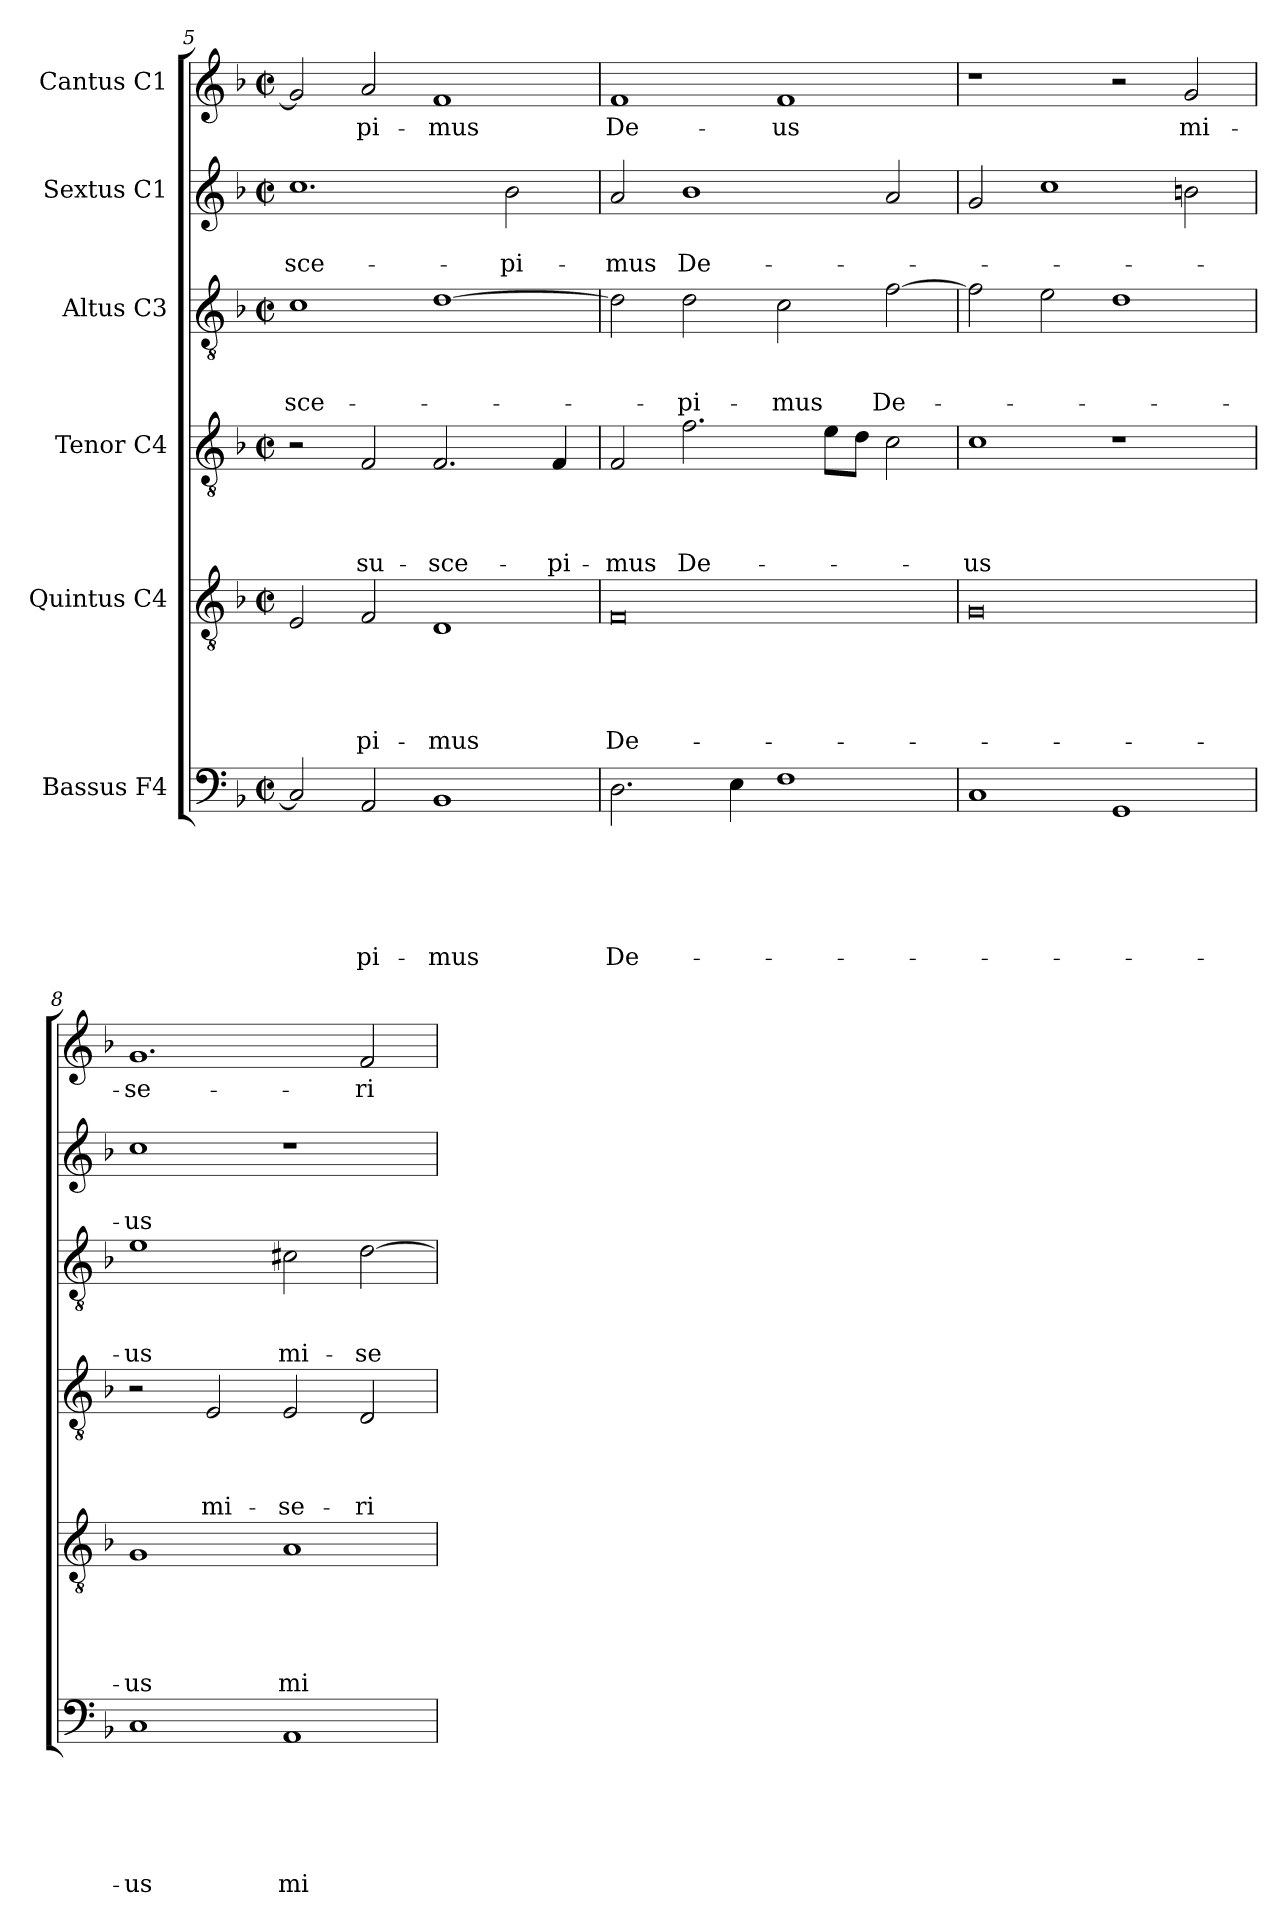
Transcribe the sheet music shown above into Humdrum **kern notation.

**kern	**text	**text	**text	**text	**text	**text	**kern	**text	**text	**text	**text	**text	**kern	**text	**text	**text	**text	**kern	**text	**text	**text	**kern	**text	**text	**kern	**text
*part6	*part6	*part6	*part6	*part6	*part6	*part6	*part5	*part5	*part5	*part5	*part5	*part5	*part4	*part4	*part4	*part4	*part4	*part3	*part3	*part3	*part3	*part2	*part2	*part2	*part1	*part1
*staff6	*staff6	*staff6	*staff6	*staff6	*staff6	*staff6	*staff5	*staff5	*staff5	*staff5	*staff5	*staff5	*staff4	*staff4	*staff4	*staff4	*staff4	*staff3	*staff3	*staff3	*staff3	*staff2	*staff2	*staff2	*staff1	*staff1
*I"Bassus F4	*	*	*	*	*	*	*I"Quintus C4	*	*	*	*	*	*I"Tenor C4	*	*	*	*	*I"Altus C3	*	*	*	*I"Sextus C1	*	*	*I"Cantus C1	*
!!LO:LB:g=z
*clefF4	*	*	*	*	*	*	*clefGv2	*	*	*	*	*	*clefGv2	*	*	*	*	*clefGv2	*	*	*	*clefG2	*	*	*clefG2	*
*k[b-]	*	*	*	*	*	*	*k[b-]	*	*	*	*	*	*k[b-]	*	*	*	*	*k[b-]	*	*	*	*k[b-]	*	*	*k[b-]	*
*F:	*	*	*	*	*	*	*F:	*	*	*	*	*	*F:	*	*	*	*	*F:	*	*	*	*F:	*	*	*F:	*
*M2/2	*	*	*	*	*	*	*M2/2	*	*	*	*	*	*M2/2	*	*	*	*	*M2/2	*	*	*	*M2/2	*	*	*M2/2	*
*met(c|)	*	*	*	*	*	*	*met(c|)	*	*	*	*	*	*met(c|)	*	*	*	*	*met(c|)	*	*	*	*met(c|)	*	*	*met(c|)	*
=5	=5	=5	=5	=5	=5	=5	=5	=5	=5	=5	=5	=5	=5	=5	=5	=5	=5	=5	=5	=5	=5	=5	=5	=5	=5	=5
!	!	!	!	!	!	!	!	!	!	!	!	!	!	!	!	!	!	!	!	!	!LO:LY:b	!	!	!LO:LY:b	!	!
2C/]	.	.	.	.	.	.	2E/	.	.	.	.	.	2r	.	.	.	.	1c	.	.	-sce-	1.cc	.	-sce-	2g/]	.
!	!	!	!	!	!	!LO:LY:b	!	!	!	!	!	!LO:LY:b	!	!	!	!	!LO:LY:b	!	!	!	!	!	!	!	!	!LO:LY:b
2AA/	.	.	.	.	.	-pi-	2F/	.	.	.	.	-pi-	2F/	.	.	.	su-	.	.	.	.	.	.	.	2a/	-pi-
!	!	!	!	!	!	!LO:LY:b	!	!	!	!	!	!LO:LY:b	!	!	!	!	!LO:LY:b	!	!	!	!	!	!	!	!	!LO:LY:b
1BB-	.	.	.	.	.	-mus	1D	.	.	.	.	-mus	2.F/	.	.	.	-sce-	[1d	.	.	.	.	.	.	1f	-mus
!	!	!	!	!	!	!	!	!	!	!	!	!	!	!	!	!	!	!	!	!	!	!	!	!LO:LY:b	!	!
.	.	.	.	.	.	.	.	.	.	.	.	.	.	.	.	.	.	.	.	.	.	2b-\	.	-pi-	.	.
!	!	!	!	!	!	!	!	!	!	!	!	!	!	!	!	!	!LO:LY:b	!	!	!	!	!	!	!	!	!
.	.	.	.	.	.	.	.	.	.	.	.	.	4F/	.	.	.	-pi-	.	.	.	.	.	.	.	.	.
=6	=6	=6	=6	=6	=6	=6	=6	=6	=6	=6	=6	=6	=6	=6	=6	=6	=6	=6	=6	=6	=6	=6	=6	=6	=6	=6
!	!	!	!	!	!	!LO:LY:b	!	!	!	!	!	!LO:LY:b	!	!	!	!	!LO:LY:b	!	!	!	!	!	!	!LO:LY:b	!	!LO:LY:b
2.D\	.	.	.	.	.	De-	0F	.	.	.	.	De-	2F/	.	.	.	-mus	2d\]	.	.	.	2a/	.	-mus	1f	De-
!	!	!	!	!	!	!	!	!	!	!	!	!	!	!	!	!	!LO:LY:b	!	!	!	!LO:LY:b	!	!	!LO:LY:b	!	!
.	.	.	.	.	.	.	.	.	.	.	.	.	2.f\	.	.	.	De-	2d\	.	.	-pi-	1b-	.	De-	.	.
4E\	.	.	.	.	.	.	.	.	.	.	.	.	.	.	.	.	.	.	.	.	.	.	.	.	.	.
!	!	!	!	!	!	!	!	!	!	!	!	!	!	!	!	!	!	!	!	!	!LO:LY:b	!	!	!	!	!LO:LY:b
1F	.	.	.	.	.	.	.	.	.	.	.	.	.	.	.	.	.	2c\	.	.	-mus	.	.	.	1f	-us
.	.	.	.	.	.	.	.	.	.	.	.	.	8e\L	.	.	.	.	.	.	.	.	.	.	.	.	.
.	.	.	.	.	.	.	.	.	.	.	.	.	8d\J	.	.	.	.	.	.	.	.	.	.	.	.	.
!	!	!	!	!	!	!	!	!	!	!	!	!	!	!	!	!	!	!	!	!	!LO:LY:b	!	!	!	!	!
.	.	.	.	.	.	.	.	.	.	.	.	.	2c\	.	.	.	.	[2f\	.	.	De-	2a/	.	.	.	.
=7	=7	=7	=7	=7	=7	=7	=7	=7	=7	=7	=7	=7	=7	=7	=7	=7	=7	=7	=7	=7	=7	=7	=7	=7	=7	=7
!	!	!	!	!	!	!	!	!	!	!	!	!	!	!	!	!	!LO:LY:b	!	!	!	!	!	!	!	!	!
1C	.	.	.	.	.	.	0G	.	.	.	.	.	1c	.	.	.	-us	2f\]	.	.	.	2g/	.	.	1r	.
.	.	.	.	.	.	.	.	.	.	.	.	.	.	.	.	.	.	2e\	.	.	.	1cc	.	.	.	.
1GG	.	.	.	.	.	.	.	.	.	.	.	.	1r	.	.	.	.	1d	.	.	.	.	.	.	2r	.
!	!	!	!	!	!	!	!	!	!	!	!	!	!	!	!	!	!	!	!	!	!	!	!	!	!	!LO:LY:b
.	.	.	.	.	.	.	.	.	.	.	.	.	.	.	.	.	.	.	.	.	.	2bn\	.	.	2g/	mi-
=8	=8	=8	=8	=8	=8	=8	=8	=8	=8	=8	=8	=8	=8	=8	=8	=8	=8	=8	=8	=8	=8	=8	=8	=8	=8	=8
!	!	!	!	!	!	!LO:LY:b	!	!	!	!	!	!LO:LY:b	!	!	!	!	!	!	!	!	!LO:LY:b	!	!	!LO:LY:b	!	!LO:LY:b
1C	.	.	.	.	.	-us	1G	.	.	.	.	-us	2r	.	.	.	.	1e	.	.	-us	1cc	.	-us	1.g	-se-
!	!	!	!	!	!	!	!	!	!	!	!	!	!	!	!	!	!LO:LY:b	!	!	!	!	!	!	!	!	!
.	.	.	.	.	.	.	.	.	.	.	.	.	2E/	.	.	.	mi-	.	.	.	.	.	.	.	.	.
!	!	!	!	!	!	!LO:LY:b	!	!	!	!	!	!LO:LY:b	!	!	!	!	!LO:LY:b	!	!	!	!LO:LY:b	!	!	!	!	!
1AA	.	.	.	.	.	mi-	1A	.	.	.	.	mi-	2E/	.	.	.	-se-	2c#X\	.	.	mi-	1r	.	.	.	.
!	!	!	!	!	!	!	!	!	!	!	!	!	!	!	!	!	!LO:LY:b	!	!	!	!LO:LY:b	!	!	!	!	!LO:LY:b
.	.	.	.	.	.	.	.	.	.	.	.	.	2D/	.	.	.	-ri-	[2d\	.	.	-se-	.	.	.	2f/	-ri-
=	=	=	=	=	=	=	=	=	=	=	=	=	=	=	=	=	=	=	=	=	=	=	=	=	=	=
*-	*-	*-	*-	*-	*-	*-	*-	*-	*-	*-	*-	*-	*-	*-	*-	*-	*-	*-	*-	*-	*-	*-	*-	*-	*-	*-
